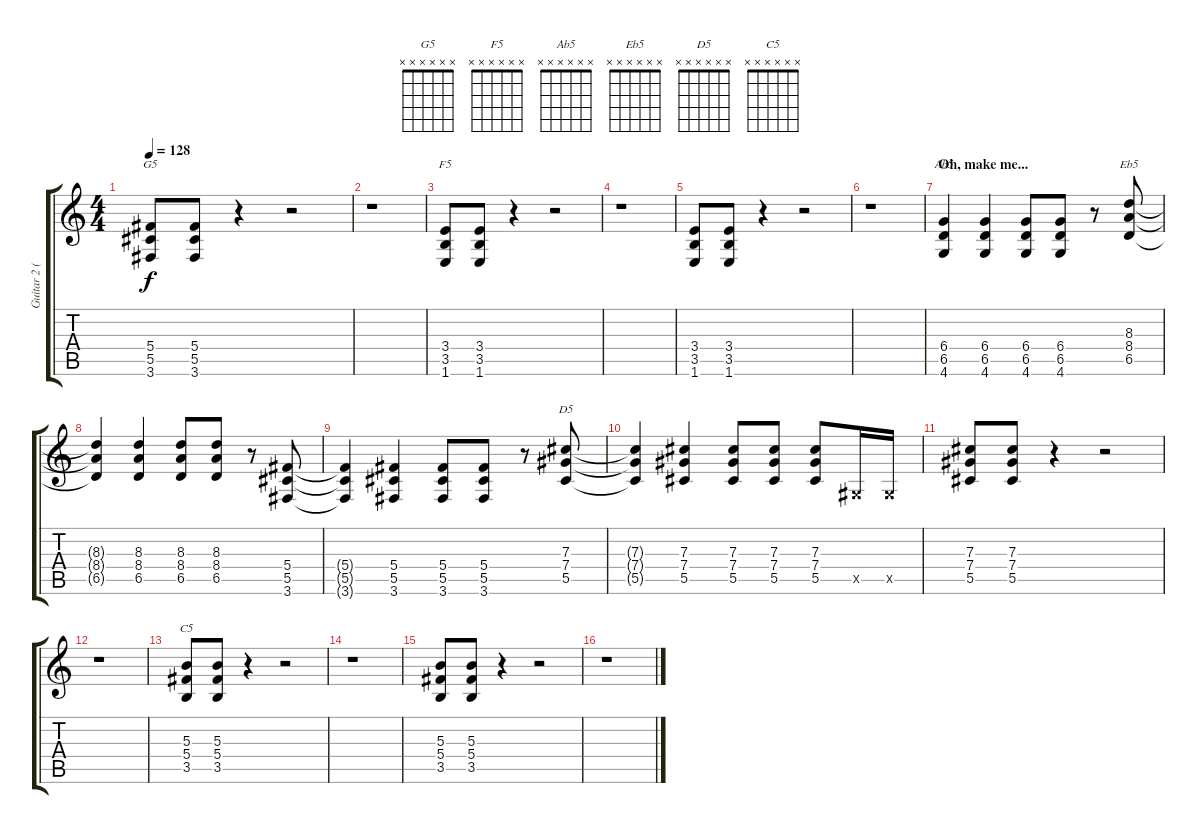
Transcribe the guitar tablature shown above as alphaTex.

\track ("Guitar 2 (Izzy)" "Guitar 2 (") {instrument overdrivenguitar}
\staff {score tabs}
\tuning (Eb4 Bb3 Gb3 Db3 Ab2 Eb2) {hide}
\chord ("G5" x x x x x x)
\chord ("F5" x x x x x x)
\chord ("Ab5" x x x x x x)
\chord ("Eb5" x x x x x x)
\chord ("D5" x x x x x x)
\chord ("C5" x x x x x x)
\ts (4 4)
\tempo 128
\clef g2
\ks c
(5.4 5.5 3.6).8{ch "G5" dy f} (5.4 5.5 3.6).8 r.4 r.2 |
r.1 |
(3.4 3.5 1.6).8{ch "F5"} (3.4 3.5 1.6).8 r.4 r.2 |
r.1 |
(3.4 3.5 1.6).8 (3.4 3.5 1.6).8 r.4 r.2 |
r.1 |
\section ("" "Oh, make me...")
(6.4 6.5 4.6).4{ch "Ab5"} (6.4 6.5 4.6).4 (6.4 6.5 4.6).8 (6.4 6.5 4.6).8 r.8 (8.3 8.4 6.5).8{ch "Eb5"} |
(8.3{t} 8.4{t} 6.5{t}).4 (8.3 8.4 6.5).4 (8.3 8.4 6.5).8 (8.3 8.4 6.5).8 r.8 (5.4 5.5 3.6).8 |
(5.4{t} 5.5{t} 3.6{t}).4 (5.4 5.5 3.6).4 (5.4 5.5 3.6).8 (5.4 5.5 3.6).8 r.8 (7.3 7.4 5.5).8{ch "D5"} |
(7.3{t} 7.4{t} 5.5{t}).4 (7.3 7.4 5.5).4 (7.3 7.4 5.5).8 (7.3 7.4 5.5).8 (7.3 7.4 5.5).8 0.5{x}.16 0.5{x}.16 |
(7.3 7.4 5.5).8 (7.3 7.4 5.5).8 r.4 r.2 |
r.1 |
(5.3 5.4 3.5).8{ch "C5"} (5.3 5.4 3.5).8 r.4 r.2 |
r.1 |
(5.3 5.4 3.5).8 (5.3 5.4 3.5).8 r.4 r.2 |
r.1
